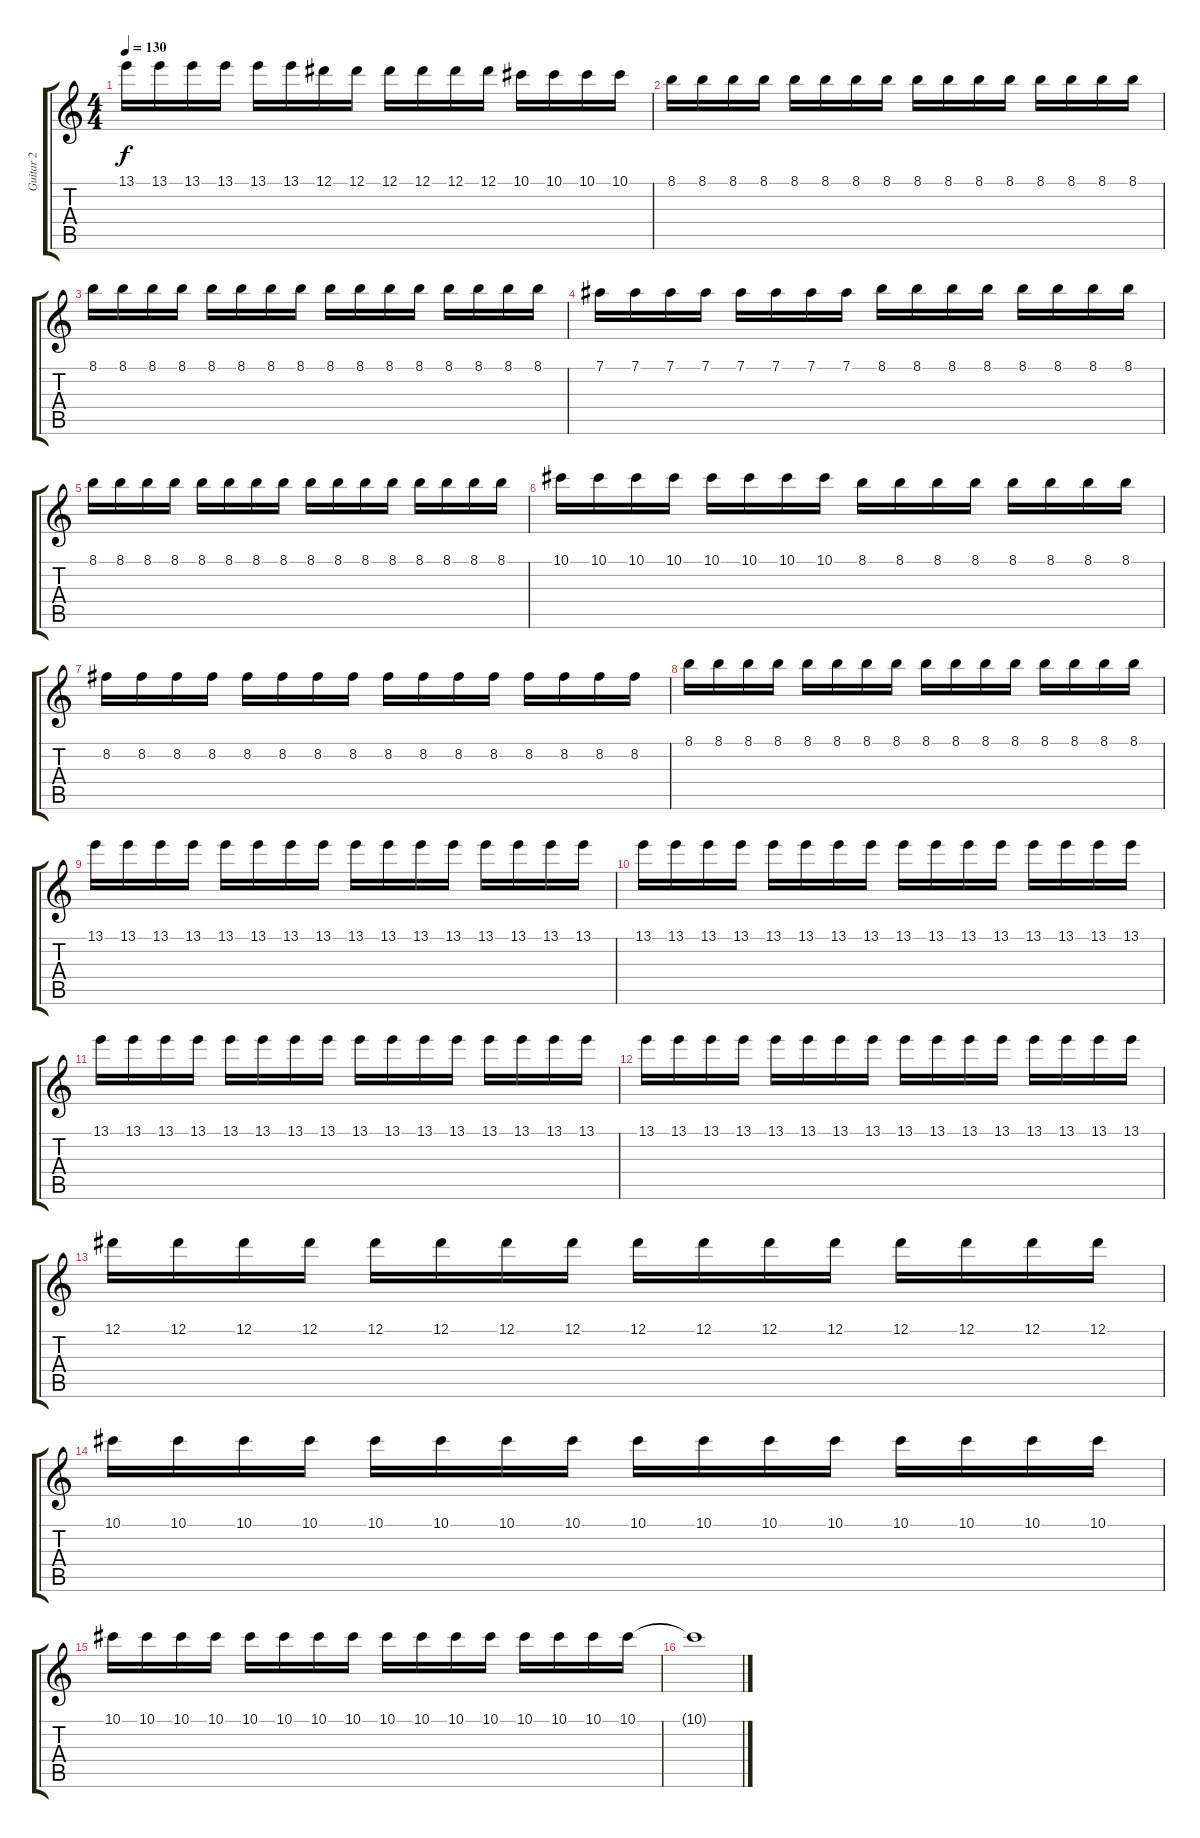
\track ("Guitar 2" "Guitar 2") {instrument overdrivenguitar}
\staff {score tabs}
\tuning (Eb4 Bb3 Gb3 Db3 Ab2 Eb2) {hide}
\ts (4 4)
\tempo 130
\clef g2
\ks c
13.1.16{dy f} 13.1.16 13.1.16 13.1.16 13.1.16 13.1.16 12.1.16 12.1.16 12.1.16 12.1.16 12.1.16 12.1.16 10.1.16 10.1.16 10.1.16 10.1.16 |
8.1.16 8.1.16 8.1.16 8.1.16 8.1.16 8.1.16 8.1.16 8.1.16 8.1.16 8.1.16 8.1.16 8.1.16 8.1.16 8.1.16 8.1.16 8.1.16 |
8.1.16 8.1.16 8.1.16 8.1.16 8.1.16 8.1.16 8.1.16 8.1.16 8.1.16 8.1.16 8.1.16 8.1.16 8.1.16 8.1.16 8.1.16 8.1.16 |
7.1.16 7.1.16 7.1.16 7.1.16 7.1.16 7.1.16 7.1.16 7.1.16 8.1.16 8.1.16 8.1.16 8.1.16 8.1.16 8.1.16 8.1.16 8.1.16 |
8.1.16 8.1.16 8.1.16 8.1.16 8.1.16 8.1.16 8.1.16 8.1.16 8.1.16 8.1.16 8.1.16 8.1.16 8.1.16 8.1.16 8.1.16 8.1.16 |
10.1.16 10.1.16 10.1.16 10.1.16 10.1.16 10.1.16 10.1.16 10.1.16 8.1.16 8.1.16 8.1.16 8.1.16 8.1.16 8.1.16 8.1.16 8.1.16 |
8.2.16 8.2.16 8.2.16 8.2.16 8.2.16 8.2.16 8.2.16 8.2.16 8.2.16 8.2.16 8.2.16 8.2.16 8.2.16 8.2.16 8.2.16 8.2.16 |
8.1.16 8.1.16 8.1.16 8.1.16 8.1.16 8.1.16 8.1.16 8.1.16 8.1.16 8.1.16 8.1.16 8.1.16 8.1.16 8.1.16 8.1.16 8.1.16 |
13.1.16 13.1.16 13.1.16 13.1.16 13.1.16 13.1.16 13.1.16 13.1.16 13.1.16 13.1.16 13.1.16 13.1.16 13.1.16 13.1.16 13.1.16 13.1.16 |
13.1.16 13.1.16 13.1.16 13.1.16 13.1.16 13.1.16 13.1.16 13.1.16 13.1.16 13.1.16 13.1.16 13.1.16 13.1.16 13.1.16 13.1.16 13.1.16 |
13.1.16 13.1.16 13.1.16 13.1.16 13.1.16 13.1.16 13.1.16 13.1.16 13.1.16 13.1.16 13.1.16 13.1.16 13.1.16 13.1.16 13.1.16 13.1.16 |
13.1.16 13.1.16 13.1.16 13.1.16 13.1.16 13.1.16 13.1.16 13.1.16 13.1.16 13.1.16 13.1.16 13.1.16 13.1.16 13.1.16 13.1.16 13.1.16 |
12.1.16 12.1.16 12.1.16 12.1.16 12.1.16 12.1.16 12.1.16 12.1.16 12.1.16 12.1.16 12.1.16 12.1.16 12.1.16 12.1.16 12.1.16 12.1.16 |
10.1.16 10.1.16 10.1.16 10.1.16 10.1.16 10.1.16 10.1.16 10.1.16 10.1.16 10.1.16 10.1.16 10.1.16 10.1.16 10.1.16 10.1.16 10.1.16 |
10.1.16 10.1.16 10.1.16 10.1.16 10.1.16 10.1.16 10.1.16 10.1.16 10.1.16 10.1.16 10.1.16 10.1.16 10.1.16 10.1.16 10.1.16 10.1.16 |
10.1{t}.1
